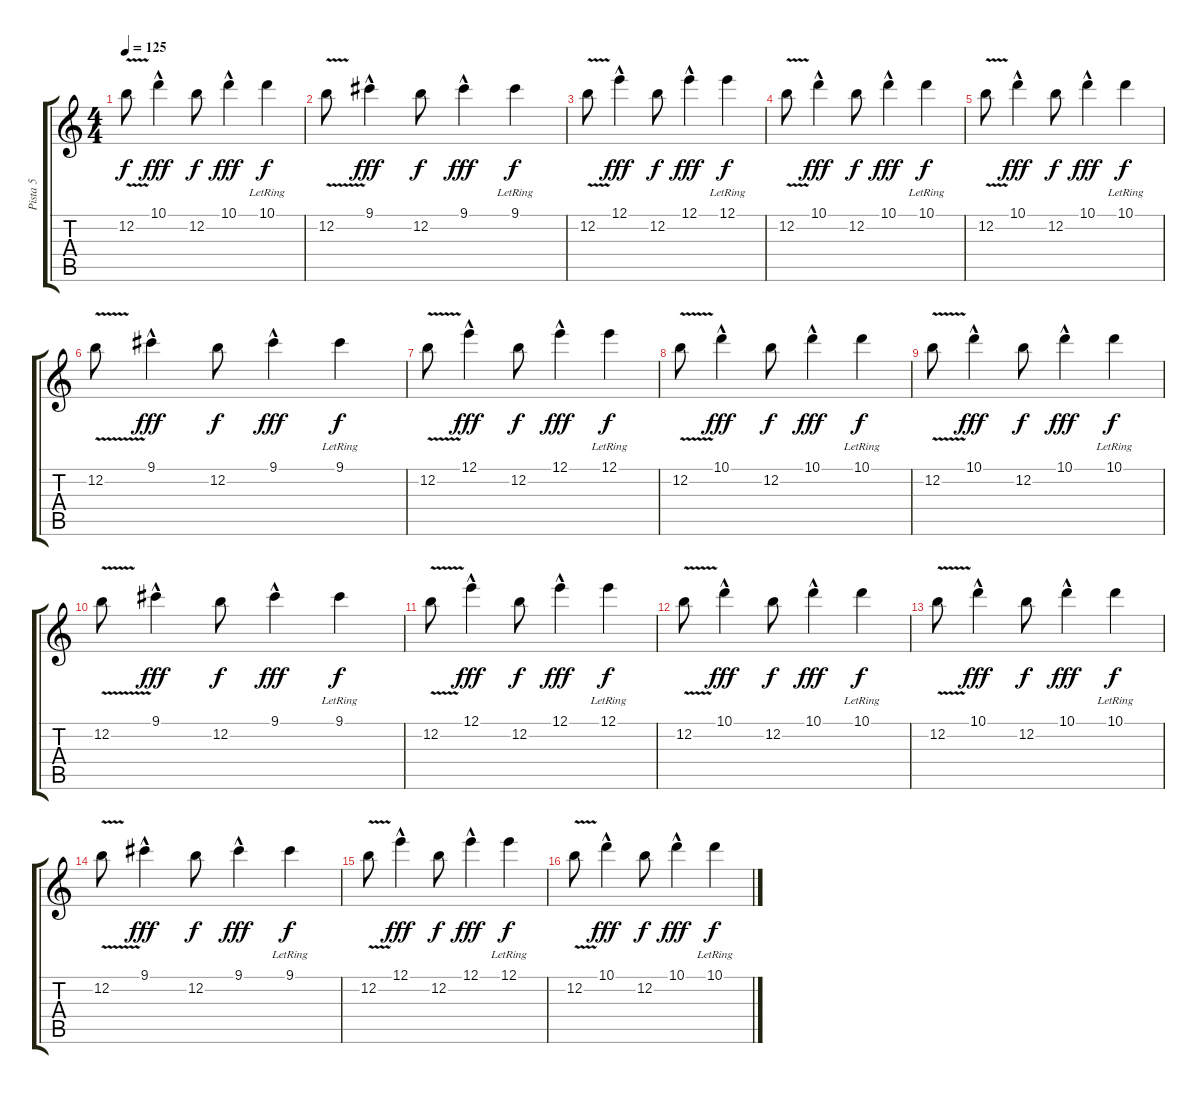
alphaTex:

\track ("Pista 5" "Pista 5") {instrument fretlessbass}
\staff {score tabs}
\tuning (E4 B3 G3 D3 A2 E2) {hide}
\ts (4 4)
\tempo 125
\clef g2
\ks c
12.2{v}.8{dy f} 10.1{hac}.4{dy fff} 12.2.8{dy f} 10.1{hac}.4{dy fff} 10.1{lr}.4{dy f} |
12.2{v}.8 9.1{hac}.4{dy fff} 12.2.8{dy f} 9.1{hac}.4{dy fff} 9.1{lr}.4{dy f} |
12.2{v}.8 12.1{hac}.4{dy fff} 12.2.8{dy f} 12.1{hac}.4{dy fff} 12.1{lr}.4{dy f} |
12.2{v}.8 10.1{hac}.4{dy fff} 12.2.8{dy f} 10.1{hac}.4{dy fff} 10.1{lr}.4{dy f} |
12.2{v}.8 10.1{hac}.4{dy fff} 12.2.8{dy f} 10.1{hac}.4{dy fff} 10.1{lr}.4{dy f} |
12.2{v}.8 9.1{hac}.4{dy fff} 12.2.8{dy f} 9.1{hac}.4{dy fff} 9.1{lr}.4{dy f} |
12.2{v}.8 12.1{hac}.4{dy fff} 12.2.8{dy f} 12.1{hac}.4{dy fff} 12.1{lr}.4{dy f} |
12.2{v}.8 10.1{hac}.4{dy fff} 12.2.8{dy f} 10.1{hac}.4{dy fff} 10.1{lr}.4{dy f} |
12.2{v}.8 10.1{hac}.4{dy fff} 12.2.8{dy f} 10.1{hac}.4{dy fff} 10.1{lr}.4{dy f} |
12.2{v}.8 9.1{hac}.4{dy fff} 12.2.8{dy f} 9.1{hac}.4{dy fff} 9.1{lr}.4{dy f} |
12.2{v}.8 12.1{hac}.4{dy fff} 12.2.8{dy f} 12.1{hac}.4{dy fff} 12.1{lr}.4{dy f} |
12.2{v}.8 10.1{hac}.4{dy fff} 12.2.8{dy f} 10.1{hac}.4{dy fff} 10.1{lr}.4{dy f} |
12.2{v}.8 10.1{hac}.4{dy fff} 12.2.8{dy f} 10.1{hac}.4{dy fff} 10.1{lr}.4{dy f} |
12.2{v}.8 9.1{hac}.4{dy fff} 12.2.8{dy f} 9.1{hac}.4{dy fff} 9.1{lr}.4{dy f} |
12.2{v}.8 12.1{hac}.4{dy fff} 12.2.8{dy f} 12.1{hac}.4{dy fff} 12.1{lr}.4{dy f} |
12.2{v}.8 10.1{hac}.4{dy fff} 12.2.8{dy f} 10.1{hac}.4{dy fff} 10.1{lr}.4{dy f}
